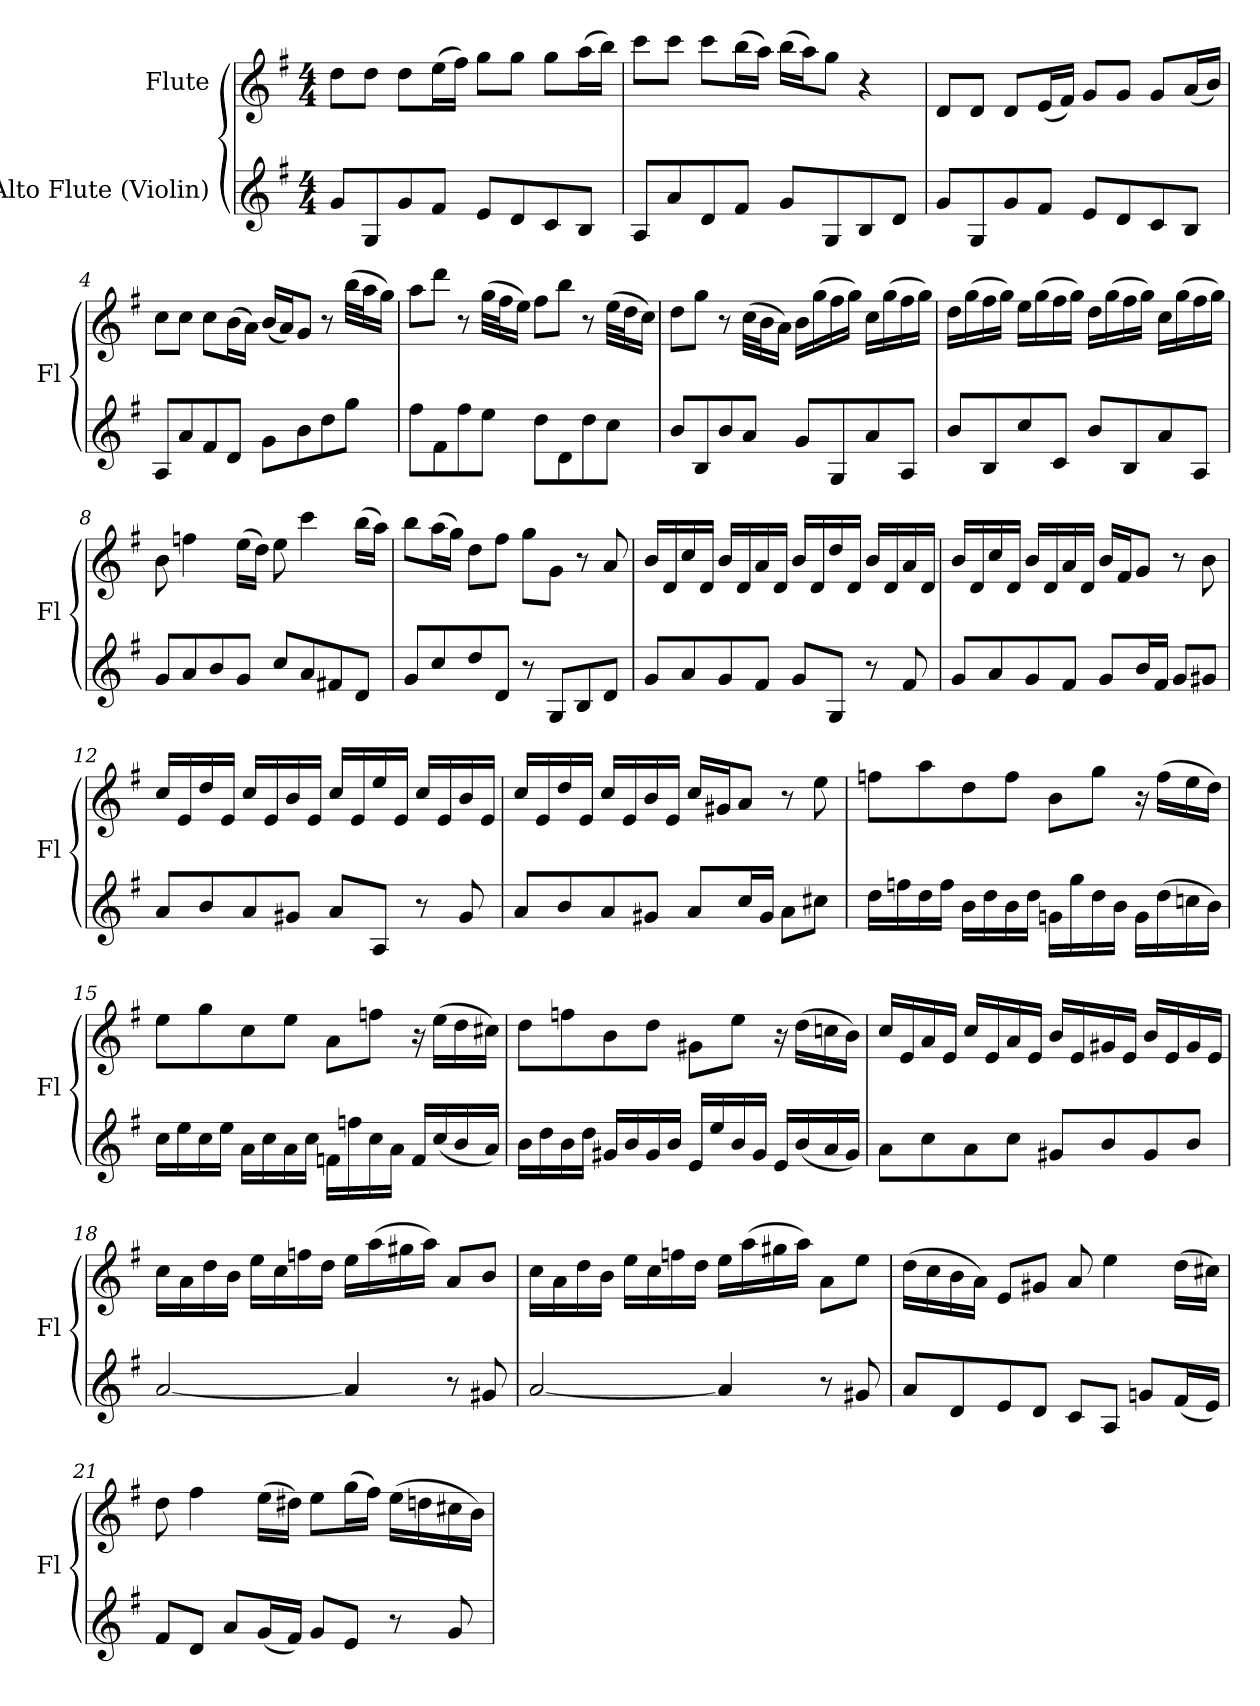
**kern	**kern
*part2	*part1
*staff2	*staff1
*I"Alto Flute (Violin)	*I"Flute
*I'Fl	*I'Fl
*clefG2	*clefG2
*k[f#]	*k[f#]
*G:	*G:
*M4/4	*M4/4
=1	=1
8g/L	8dd\L
8G/	8dd\J
8g/	8dd\L
8f#/J	(16ee\L
.	16ff#\JJ)
8e/L	8gg\L
8d/	8gg\J
8c/	8gg\L
8B/J	(16aa\L
.	16bb\JJ)
=2	=2
8A/L	8ccc\L
8a/	8ccc\J
8d/	8ccc\L
8f#/J	(16bb\L
.	16aa\JJ)
8g/L	(16bb\LL
.	16aa\J)
8G/	8gg\J
8B/	4r
8d/J	.
=3	=3
8g/L	8d/L
8G/	8d/J
8g/	8d/L
8f#/J	(16e/L
.	16f#/JJ)
8e/L	8g/L
8d/	8g/J
8c/	8g/L
8B/J	(16a/L
.	16b/JJ)
!!LO:LB:g=z
=4	=4
8A/L	8cc\L
8a/	8cc\J
8f#/	8cc\L
8d/J	(16b\L
.	16a\JJ)
8g\L	(16b/LL
.	16a/J)
8b\	8g/J
8dd\	8r
8gg\J	(32bb\LLL
.	32aa\J
.	16gg\JJ)
=5	=5
8ff#\L	8aa\L
8f#\	8ddd\J
8ff#\	8r
8ee\J	(32gg\LLL
.	32ff#\J
.	16ee\JJ)
8dd\L	8ff#\L
8d\	8bb\J
8dd\	8r
8cc\J	(32ee\LLL
.	32dd\J
.	16cc\JJ)
=6	=6
8b/L	8dd\L
8B/	8gg\J
8b/	8r
8a/J	(32cc\LLL
.	32b\J
.	16a\JJ)
8g/L	16b\LL
.	(16gg\
8G/	16ff#\
.	16gg\JJ)
8a/	16cc\LL
.	(16gg\
8A/J	16ff#\
.	16gg\JJ)
!!LO:LB:g=z
=7	=7
8b/L	16dd\LL
.	(16gg\
8B/	16ff#\
.	16gg\JJ)
8cc/	16ee\LL
.	(16gg\
8c/J	16ff#\
.	16gg\JJ)
8b/L	16dd\LL
.	(16gg\
8B/	16ff#\
.	16gg\JJ)
8a/	16cc\LL
.	(16gg\
8A/J	16ff#\
.	16gg\JJ)
=8	=8
8g/L	8b\
8a/	4ffn\
8b/	.
8g/J	(16ee\LL
.	16dd\JJ)
8cc/L	8ee\
8a/	4ccc\
8f#X/	.
8d/J	(16bb\LL
.	16aa\JJ)
=9	=9
8g/L	8bb\L
8cc/	(16aa\L
.	16gg\JJ)
8dd/	8dd\L
8d/J	8ff#\J
8r	8gg\L
8G/L	8g\J
8B/	8r
8d/J	8a/
!!LO:LB:g=z
=10	=10
8g/L	16b/LL
.	16d/
8a/	16cc/
.	16d/JJ
8g/	16b/LL
.	16d/
8f#/J	16a/
.	16d/JJ
8g/L	16b/LL
.	16d/
8G/J	16dd/
.	16d/JJ
8r	16b/LL
.	16d/
8f#/	16a/
.	16d/JJ
=11	=11
8g/L	16b/LL
.	16d/
8a/	16cc/
.	16d/JJ
8g/	16b/LL
.	16d/
8f#/J	16a/
.	16d/JJ
8g/L	16b/LL
.	16f#/J
16b/L	8g/J
16f#/JJ	.
8g/L	8r
8g#X/J	8b\
!!LO:LB:g=z
=12	=12
8a/L	16cc/LL
.	16e/
8b/	16dd/
.	16e/JJ
8a/	16cc/LL
.	16e/
8g#X/J	16b/
.	16e/JJ
8a/L	16cc/LL
.	16e/
8A/J	16ee/
.	16e/JJ
8r	16cc/LL
.	16e/
8g#/	16b/
.	16e/JJ
=13	=13
8a/L	16cc/LL
.	16e/
8b/	16dd/
.	16e/JJ
8a/	16cc/LL
.	16e/
8g#X/J	16b/
.	16e/JJ
8a/L	16cc/LL
.	16g#X/J
16cc/L	8a/J
16g#/JJ	.
8a\L	8r
8cc#X\J	8ee\
!!LO:PB:g=z
=14	=14
16dd\LL	8ffn\L
16ffn\	.
16dd\	8aa\
16ff\JJ	.
16b\LL	8dd\
16dd\	.
16b\	8ff\J
16dd\JJ	.
16gn\LL	8b\L
16gg\	.
16dd\	8gg\J
16b\JJ	.
16g\LL	16r
(16dd\	(16ff\LL
16ccn\	16ee\
16b\JJ)	16dd\JJ)
=15	=15
16cc\LL	8ee\L
16ee\	.
16cc\	8gg\
16ee\JJ	.
16a\LL	8cc\
16cc\	.
16a\	8ee\J
16cc\JJ	.
16fn\LL	8a\L
16ffn\	.
16cc\	8ffn\J
16a\JJ	.
16f/LL	16r
(16cc/	(16ee\LL
16b/	16dd\
16a/JJ)	16cc#X\JJ)
!!LO:LB:g=z
=16	=16
16b\LL	8dd\L
16dd\	.
16b\	8ffn\
16dd\JJ	.
16g#X/LL	8b\
16b/	.
16g#/	8dd\J
16b/JJ	.
16e/LL	8g#X\L
16ee/	.
16b/	8ee\J
16g#/JJ	.
16e/LL	16r
(16b/	(16dd\LL
16a/	16ccn\
16g#/JJ)	16b\JJ)
=17	=17
8a\L	16cc/LL
.	16e/
8cc\	16a/
.	16e/JJ
8a\	16cc/LL
.	16e/
8cc\J	16a/
.	16e/JJ
8g#X/L	16b/LL
.	16e/
8b/	16g#X/
.	16e/JJ
8g#/	16b/LL
.	16e/
8b/J	16g#/
.	16e/JJ
!!LO:LB:g=z
=18	=18
[2a/	16cc\LL
.	16a\
.	16dd\
.	16b\JJ
.	16ee\LL
.	16cc\
.	16ffn\
.	16dd\JJ
4a/]	16ee\LL
.	(16aa\
.	16gg#X\
.	16aa\JJ)
8r	8a/L
8g#X/	8b/J
=19	=19
[2a/	16cc\LL
.	16a\
.	16dd\
.	16b\JJ
.	16ee\LL
.	16cc\
.	16ffn\
.	16dd\JJ
4a/]	16ee\LL
.	(16aa\
.	16gg#X\
.	16aa\JJ)
8r	8a\L
8g#X/	8ee\J
!!LO:LB:g=z
=20	=20
8a/L	(16dd\LL
.	16cc\
8d/	16b\
.	16a\JJ)
8e/	8e/L
8d/J	8g#X/J
8c/L	8a/
8A/J	4ee\
8gn/L	.
(16f#/L	(16dd\LL
16e/JJ)	16cc#X\JJ)
=21	=21
8f#/L	8dd\
8d/J	4ff#\
8a/L	.
(16g/L	(16ee\LL
16f#/JJ)	16dd#X\JJ)
8g/L	8ee\L
8e/J	(16gg\L
.	16ff#\JJ)
8r	(16ee\LL
.	16ddn\
8g/	16cc#X\
.	16b\JJ)
=	=
*-	*-
